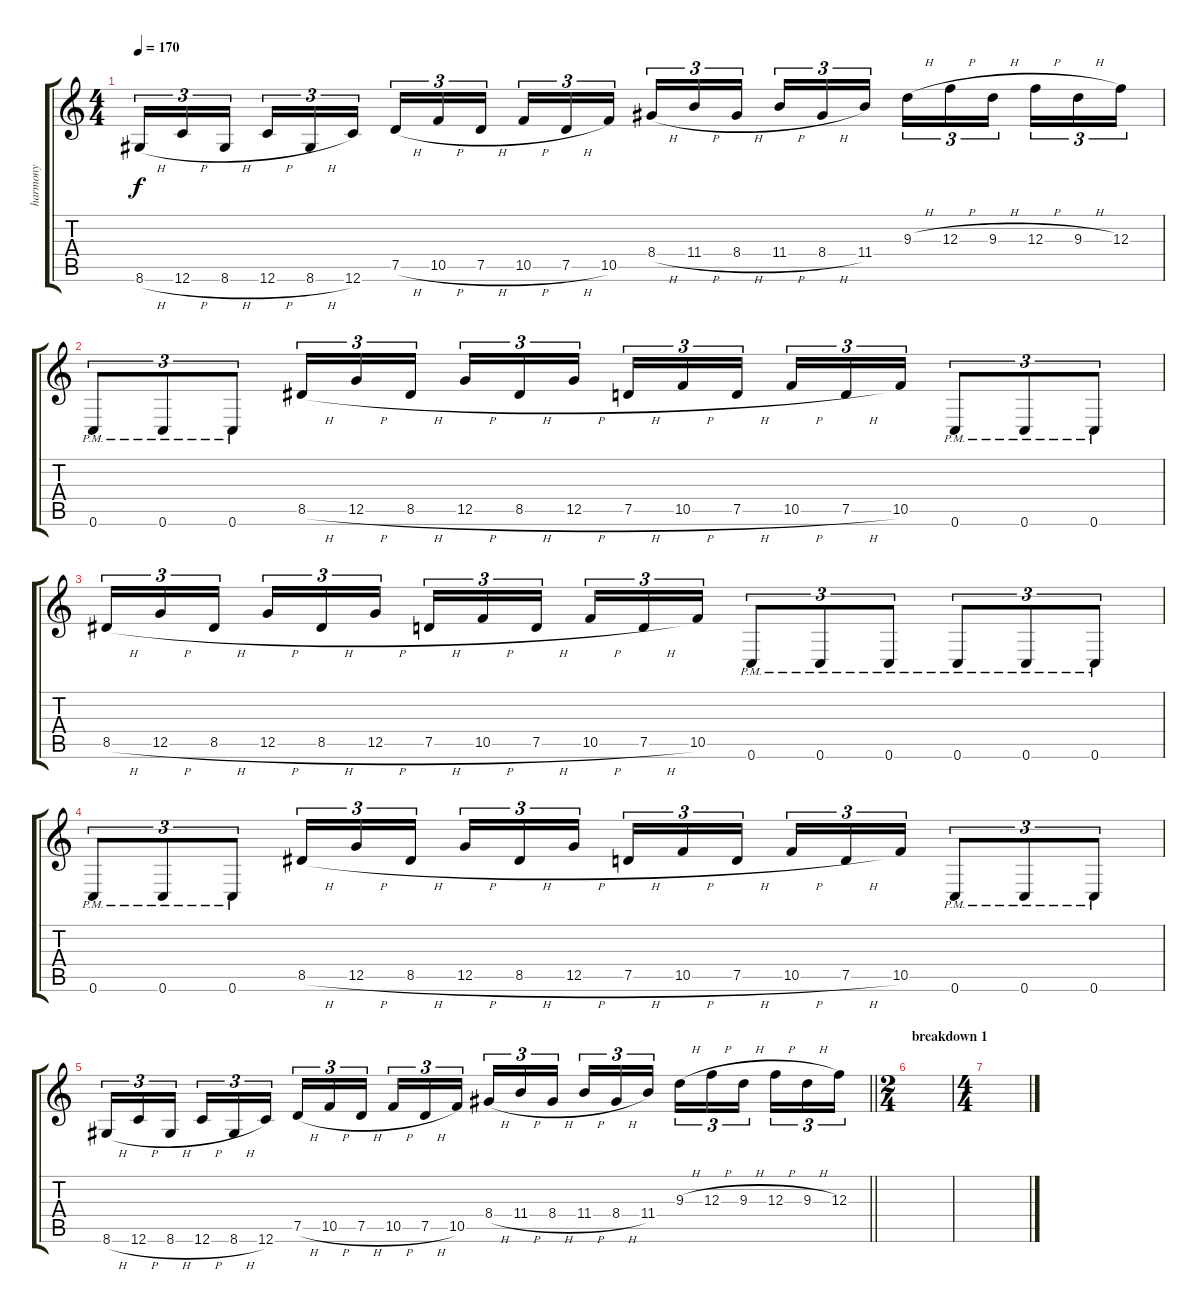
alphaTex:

\track ("harmony" "harmony") {instrument distortionguitar}
\staff {score tabs}
\tuning (D4 A3 F3 C3 G2 C2) {hide}
\ts (4 4)
\tempo 170
\clef g2
\ks c
8.6{h}.16{tu (3 2) dy f} 12.6{h}.16{tu (3 2)} 8.6{h}.16{tu (3 2) beam splitsecondary} 12.6{h}.16{tu (3 2)} 8.6{h}.16{tu (3 2)} 12.6.16{tu (3 2)} 7.5{h}.16{tu (3 2)} 10.5{h}.16{tu (3 2)} 7.5{h}.16{tu (3 2) beam splitsecondary} 10.5{h}.16{tu (3 2)} 7.5{h}.16{tu (3 2)} 10.5.16{tu (3 2)} 8.4{h}.16{tu (3 2)} 11.4{h}.16{tu (3 2)} 8.4{h}.16{tu (3 2) beam splitsecondary} 11.4{h}.16{tu (3 2)} 8.4{h}.16{tu (3 2)} 11.4.16{tu (3 2)} 9.3{h}.16{tu (3 2)} 12.3{h}.16{tu (3 2)} 9.3{h}.16{tu (3 2) beam splitsecondary} 12.3{h}.16{tu (3 2)} 9.3{h}.16{tu (3 2)} 12.3.16{tu (3 2)} |
0.6{pm}.8{tu (3 2)} 0.6{pm}.8{tu (3 2)} 0.6{pm}.8{tu (3 2)} 8.5{h}.16{tu (3 2)} 12.5{h}.16{tu (3 2)} 8.5{h}.16{tu (3 2) beam splitsecondary} 12.5{h}.16{tu (3 2)} 8.5{h}.16{tu (3 2)} 12.5{h}.16{tu (3 2)} 7.5{h}.16{tu (3 2)} 10.5{h}.16{tu (3 2)} 7.5{h}.16{tu (3 2) beam splitsecondary} 10.5{h}.16{tu (3 2)} 7.5{h}.16{tu (3 2)} 10.5.16{tu (3 2)} 0.6{pm}.8{tu (3 2)} 0.6{pm}.8{tu (3 2)} 0.6{pm}.8{tu (3 2)} |
8.5{h}.16{tu (3 2)} 12.5{h}.16{tu (3 2)} 8.5{h}.16{tu (3 2) beam splitsecondary} 12.5{h}.16{tu (3 2)} 8.5{h}.16{tu (3 2)} 12.5{h}.16{tu (3 2)} 7.5{h}.16{tu (3 2)} 10.5{h}.16{tu (3 2)} 7.5{h}.16{tu (3 2) beam splitsecondary} 10.5{h}.16{tu (3 2)} 7.5{h}.16{tu (3 2)} 10.5.16{tu (3 2)} 0.6{pm}.8{tu (3 2)} 0.6{pm}.8{tu (3 2)} 0.6{pm}.8{tu (3 2)} 0.6{pm}.8{tu (3 2)} 0.6{pm}.8{tu (3 2)} 0.6{pm}.8{tu (3 2)} |
0.6{pm}.8{tu (3 2)} 0.6{pm}.8{tu (3 2)} 0.6{pm}.8{tu (3 2)} 8.5{h}.16{tu (3 2)} 12.5{h}.16{tu (3 2)} 8.5{h}.16{tu (3 2) beam splitsecondary} 12.5{h}.16{tu (3 2)} 8.5{h}.16{tu (3 2)} 12.5{h}.16{tu (3 2)} 7.5{h}.16{tu (3 2)} 10.5{h}.16{tu (3 2)} 7.5{h}.16{tu (3 2) beam splitsecondary} 10.5{h}.16{tu (3 2)} 7.5{h}.16{tu (3 2)} 10.5.16{tu (3 2)} 0.6{pm}.8{tu (3 2)} 0.6{pm}.8{tu (3 2)} 0.6{pm}.8{tu (3 2)} |
\barLineRight lightlight
8.6{h}.16{tu (3 2)} 12.6{h}.16{tu (3 2)} 8.6{h}.16{tu (3 2) beam splitsecondary} 12.6{h}.16{tu (3 2)} 8.6{h}.16{tu (3 2)} 12.6.16{tu (3 2)} 7.5{h}.16{tu (3 2)} 10.5{h}.16{tu (3 2)} 7.5{h}.16{tu (3 2) beam splitsecondary} 10.5{h}.16{tu (3 2)} 7.5{h}.16{tu (3 2)} 10.5.16{tu (3 2)} 8.4{h}.16{tu (3 2)} 11.4{h}.16{tu (3 2)} 8.4{h}.16{tu (3 2) beam splitsecondary} 11.4{h}.16{tu (3 2)} 8.4{h}.16{tu (3 2)} 11.4.16{tu (3 2)} 9.3{h}.16{tu (3 2)} 12.3{h}.16{tu (3 2)} 9.3{h}.16{tu (3 2) beam splitsecondary} 12.3{h}.16{tu (3 2)} 9.3{h}.16{tu (3 2)} 12.3.16{tu (3 2)} |
\ts (2 4)
\section ("" "breakdown 1")
|
\ts (4 4)
